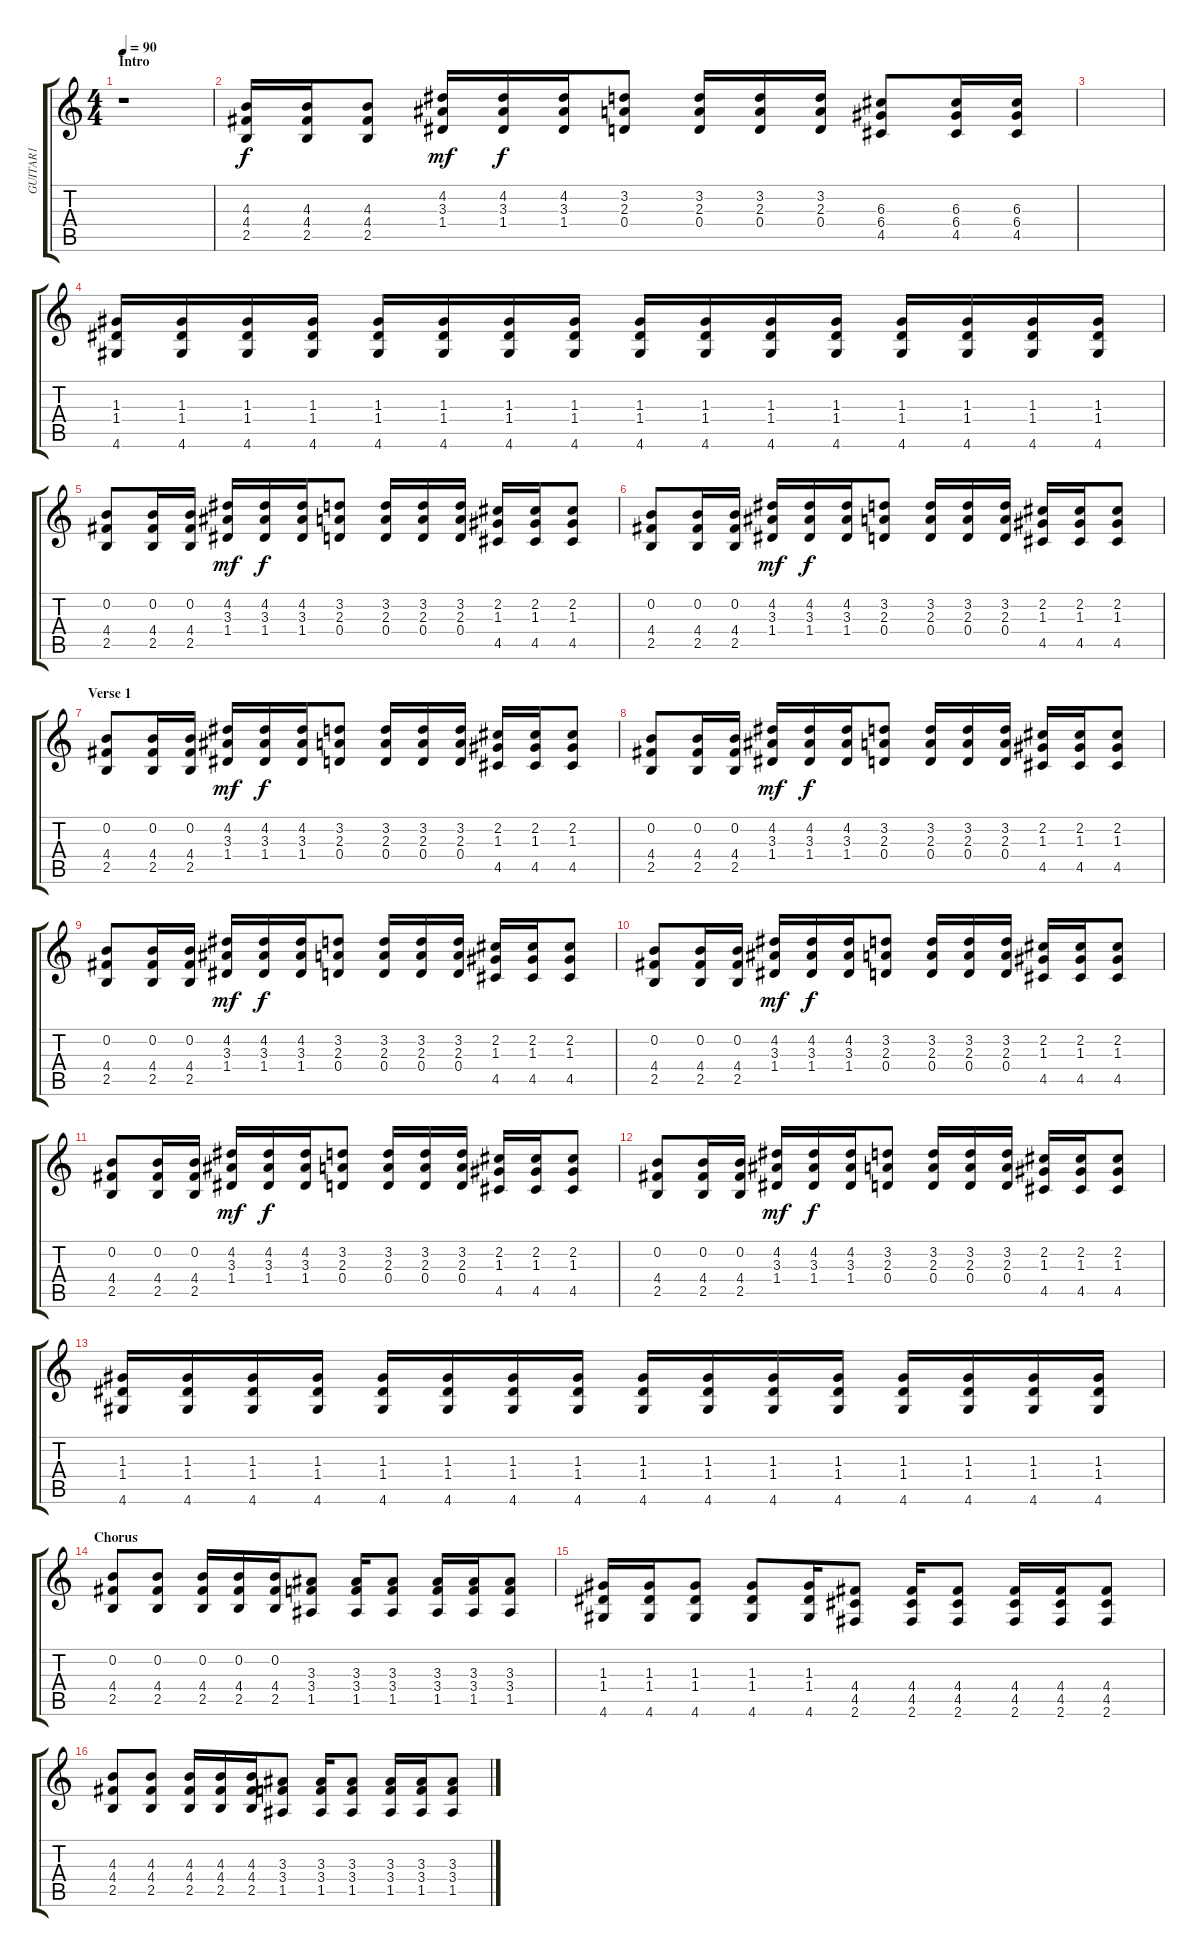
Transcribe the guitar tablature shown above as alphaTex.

\track ("GUITAR1" "GUITAR1") {instrument distortionguitar}
\staff {score tabs}
\tuning (E4 B3 G3 D3 A2 E2) {hide}
\ts (4 4)
\section ("" "Intro")
\tempo 90
\clef g2
\ks c
r.1{dy f instrument distortionguitar} |
(4.3 4.4 2.5).16 (4.3 4.4 2.5).16 (4.3 4.4 2.5).8 (4.2 3.3 1.4).16{dy mf} (4.2 3.3 1.4).16{dy f} (4.2 3.3 1.4).16 (3.2 2.3 0.4).8 (3.2 2.3 0.4).16 (3.2 2.3 0.4).16 (3.2 2.3 0.4).16 (6.3 6.4 4.5).8 (6.3 6.4 4.5).16 (6.3 6.4 4.5).16 |
|
(1.3 1.4 4.6).16 (1.3 1.4 4.6).16 (1.3 1.4 4.6).16 (1.3 1.4 4.6).16 (1.3 1.4 4.6).16 (1.3 1.4 4.6).16 (1.3 1.4 4.6).16 (1.3 1.4 4.6).16 (1.3 1.4 4.6).16 (1.3 1.4 4.6).16 (1.3 1.4 4.6).16 (1.3 1.4 4.6).16 (1.3 1.4 4.6).16 (1.3 1.4 4.6).16 (1.3 1.4 4.6).16 (1.3 1.4 4.6).16 |
(0.2 4.4 2.5).8 (0.2 4.4 2.5).16 (0.2 4.4 2.5).16 (4.2 3.3 1.4).16{dy mf} (4.2 3.3 1.4).16{dy f} (4.2 3.3 1.4).16 (3.2 2.3 0.4).8 (3.2 2.3 0.4).16 (3.2 2.3 0.4).16 (3.2 2.3 0.4).16 (2.2 1.3 4.5).16 (2.2 1.3 4.5).16 (2.2 1.3 4.5).8 |
(0.2 4.4 2.5).8 (0.2 4.4 2.5).16 (0.2 4.4 2.5).16 (4.2 3.3 1.4).16{dy mf} (4.2 3.3 1.4).16{dy f} (4.2 3.3 1.4).16 (3.2 2.3 0.4).8 (3.2 2.3 0.4).16 (3.2 2.3 0.4).16 (3.2 2.3 0.4).16 (2.2 1.3 4.5).16 (2.2 1.3 4.5).16 (2.2 1.3 4.5).8 |
\section ("" "Verse 1")
(0.2 4.4 2.5).8 (0.2 4.4 2.5).16 (0.2 4.4 2.5).16 (4.2 3.3 1.4).16{dy mf} (4.2 3.3 1.4).16{dy f} (4.2 3.3 1.4).16 (3.2 2.3 0.4).8 (3.2 2.3 0.4).16 (3.2 2.3 0.4).16 (3.2 2.3 0.4).16 (2.2 1.3 4.5).16 (2.2 1.3 4.5).16 (2.2 1.3 4.5).8 |
(0.2 4.4 2.5).8 (0.2 4.4 2.5).16 (0.2 4.4 2.5).16 (4.2 3.3 1.4).16{dy mf} (4.2 3.3 1.4).16{dy f} (4.2 3.3 1.4).16 (3.2 2.3 0.4).8 (3.2 2.3 0.4).16 (3.2 2.3 0.4).16 (3.2 2.3 0.4).16 (2.2 1.3 4.5).16 (2.2 1.3 4.5).16 (2.2 1.3 4.5).8 |
(0.2 4.4 2.5).8 (0.2 4.4 2.5).16 (0.2 4.4 2.5).16 (4.2 3.3 1.4).16{dy mf} (4.2 3.3 1.4).16{dy f} (4.2 3.3 1.4).16 (3.2 2.3 0.4).8 (3.2 2.3 0.4).16 (3.2 2.3 0.4).16 (3.2 2.3 0.4).16 (2.2 1.3 4.5).16 (2.2 1.3 4.5).16 (2.2 1.3 4.5).8 |
(0.2 4.4 2.5).8 (0.2 4.4 2.5).16 (0.2 4.4 2.5).16 (4.2 3.3 1.4).16{dy mf} (4.2 3.3 1.4).16{dy f} (4.2 3.3 1.4).16 (3.2 2.3 0.4).8 (3.2 2.3 0.4).16 (3.2 2.3 0.4).16 (3.2 2.3 0.4).16 (2.2 1.3 4.5).16 (2.2 1.3 4.5).16 (2.2 1.3 4.5).8 |
(0.2 4.4 2.5).8 (0.2 4.4 2.5).16 (0.2 4.4 2.5).16 (4.2 3.3 1.4).16{dy mf} (4.2 3.3 1.4).16{dy f} (4.2 3.3 1.4).16 (3.2 2.3 0.4).8 (3.2 2.3 0.4).16 (3.2 2.3 0.4).16 (3.2 2.3 0.4).16 (2.2 1.3 4.5).16 (2.2 1.3 4.5).16 (2.2 1.3 4.5).8 |
(0.2 4.4 2.5).8 (0.2 4.4 2.5).16 (0.2 4.4 2.5).16 (4.2 3.3 1.4).16{dy mf} (4.2 3.3 1.4).16{dy f} (4.2 3.3 1.4).16 (3.2 2.3 0.4).8 (3.2 2.3 0.4).16 (3.2 2.3 0.4).16 (3.2 2.3 0.4).16 (2.2 1.3 4.5).16 (2.2 1.3 4.5).16 (2.2 1.3 4.5).8 |
(1.3 1.4 4.6).16 (1.3 1.4 4.6).16 (1.3 1.4 4.6).16 (1.3 1.4 4.6).16 (1.3 1.4 4.6).16 (1.3 1.4 4.6).16 (1.3 1.4 4.6).16 (1.3 1.4 4.6).16 (1.3 1.4 4.6).16 (1.3 1.4 4.6).16 (1.3 1.4 4.6).16 (1.3 1.4 4.6).16 (1.3 1.4 4.6).16 (1.3 1.4 4.6).16 (1.3 1.4 4.6).16 (1.3 1.4 4.6).16 |
\section ("" "Chorus")
(0.2 4.4 2.5).8 (0.2 4.4 2.5).8 (0.2 4.4 2.5).16 (0.2 4.4 2.5).16 (0.2 4.4 2.5).16 (3.3 3.4 1.5).8 (3.3 3.4 1.5).16 (3.3 3.4 1.5).8 (3.3 3.4 1.5).16 (3.3 3.4 1.5).16 (3.3 3.4 1.5).8 |
(1.3 1.4 4.6).16 (1.3 1.4 4.6).16 (1.3 1.4 4.6).8 (1.3 1.4 4.6).8 (1.3 1.4 4.6).16 (4.4 4.5 2.6).8 (4.4 4.5 2.6).16 (4.4 4.5 2.6).8 (4.4 4.5 2.6).16 (4.4 4.5 2.6).16 (4.4 4.5 2.6).8 |
(4.3 4.4 2.5).8 (4.3 4.4 2.5).8 (4.3 4.4 2.5).16 (4.3 4.4 2.5).16 (4.3 4.4 2.5).16 (3.3 3.4 1.5).8 (3.3 3.4 1.5).16 (3.3 3.4 1.5).8 (3.3 3.4 1.5).16 (3.3 3.4 1.5).16 (3.3 3.4 1.5).8
